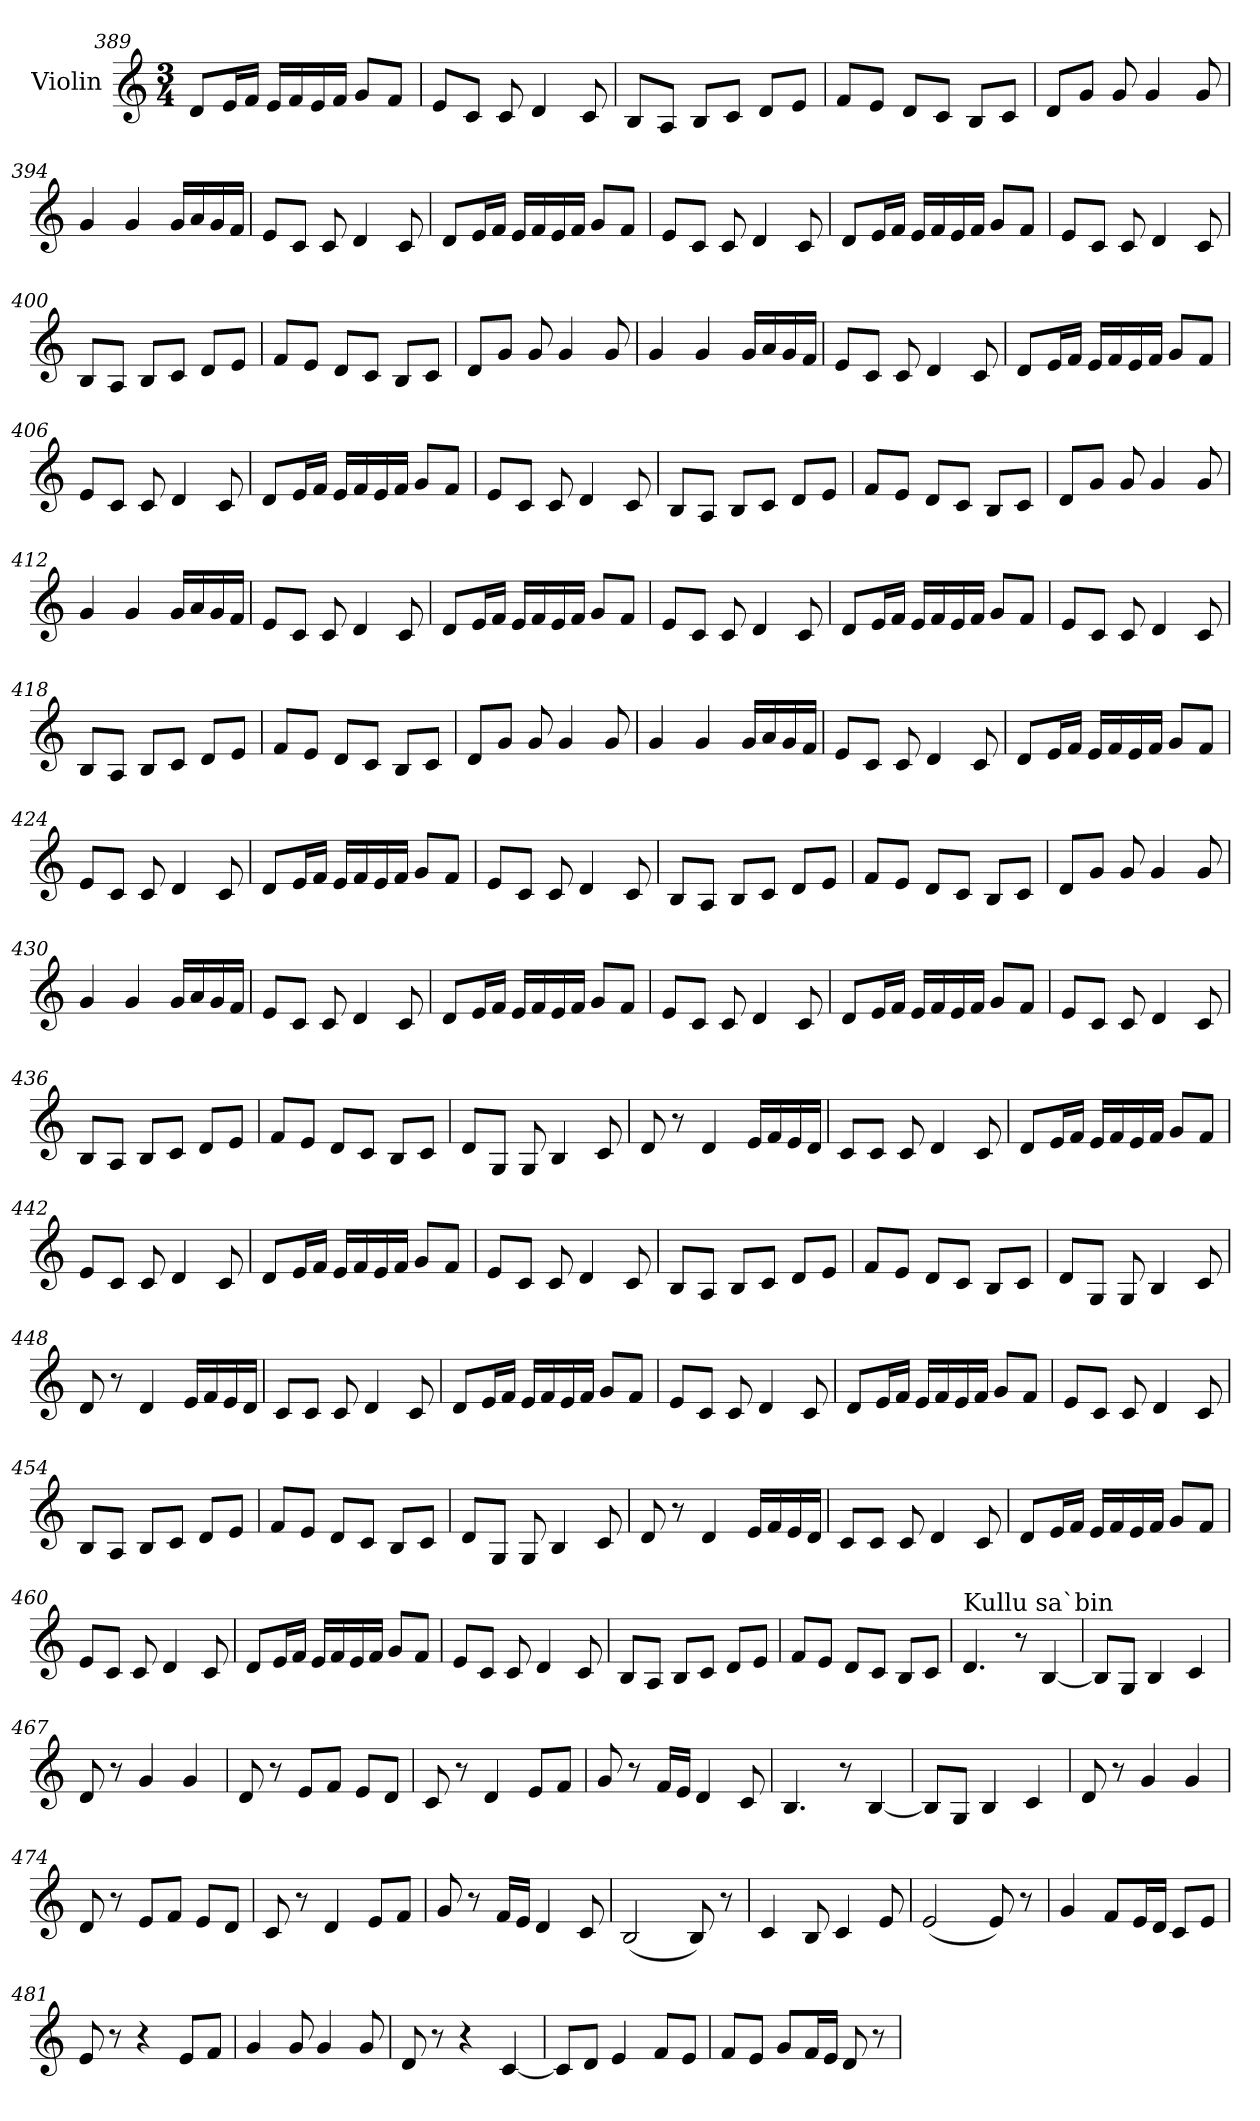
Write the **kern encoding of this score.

**kern
*part1
*staff1
*I"Violin
*clefG2
*k[]
*C:
*M3/4
=389
8d/L
16e/L
16f/JJ
16e/LL
16f/
16e/
16f/JJ
8g/L
8f/J
=390
8e/L
8c/J
8c/
4d/
8c/
=391
8B/L
8A/J
8B/L
8c/J
8d/L
8e/J
=392
8f/L
8e/J
8d/L
8c/J
8B/L
8c/J
!!LO:PB:g=z
=393
8d/L
8g/J
8g/
4g/
8g/
!!LO:PB:g=z
=394
4g/
4g/
16g/LL
16a/
16g/
16f/JJ
=395
8e/L
8c/J
8c/
4d/
8c/
=396
8d/L
16e/L
16f/JJ
16e/LL
16f/
16e/
16f/JJ
8g/L
8f/J
=397
8e/L
8c/J
8c/
4d/
8c/
!!LO:PB:g=z
=398
8d/L
16e/L
16f/JJ
16e/LL
16f/
16e/
16f/JJ
8g/L
8f/J
!!LO:PB:g=z
=399
8e/L
8c/J
8c/
4d/
8c/
=400
8B/L
8A/J
8B/L
8c/J
8d/L
8e/J
=401
8f/L
8e/J
8d/L
8c/J
8B/L
8c/J
=402
8d/L
8g/J
8g/
4g/
8g/
=403
4g/
4g/
16g/LL
16a/
16g/
16f/JJ
!!LO:PB:g=z
=404
8e/L
8c/J
8c/
4d/
8c/
!!LO:PB:g=z
=405
8d/L
16e/L
16f/JJ
16e/LL
16f/
16e/
16f/JJ
8g/L
8f/J
=406
8e/L
8c/J
8c/
4d/
8c/
=407
8d/L
16e/L
16f/JJ
16e/LL
16f/
16e/
16f/JJ
8g/L
8f/J
=408
8e/L
8c/J
8c/
4d/
8c/
!!LO:PB:g=z
=409
8B/L
8A/J
8B/L
8c/J
8d/L
8e/J
!!LO:PB:g=z
=410
8f/L
8e/J
8d/L
8c/J
8B/L
8c/J
=411
8d/L
8g/J
8g/
4g/
8g/
=412
4g/
4g/
16g/LL
16a/
16g/
16f/JJ
=413
8e/L
8c/J
8c/
4d/
8c/
=414
8d/L
16e/L
16f/JJ
16e/LL
16f/
16e/
16f/JJ
8g/L
8f/J
!!LO:PB:g=z
=415
8e/L
8c/J
8c/
4d/
8c/
!!LO:PB:g=z
=416
8d/L
16e/L
16f/JJ
16e/LL
16f/
16e/
16f/JJ
8g/L
8f/J
=417
8e/L
8c/J
8c/
4d/
8c/
=418
8B/L
8A/J
8B/L
8c/J
8d/L
8e/J
=419
8f/L
8e/J
8d/L
8c/J
8B/L
8c/J
!!LO:PB:g=z
=420
8d/L
8g/J
8g/
4g/
8g/
!!LO:PB:g=z
=421
4g/
4g/
16g/LL
16a/
16g/
16f/JJ
=422
8e/L
8c/J
8c/
4d/
8c/
=423
8d/L
16e/L
16f/JJ
16e/LL
16f/
16e/
16f/JJ
8g/L
8f/J
=424
8e/L
8c/J
8c/
4d/
8c/
!!LO:PB:g=z
=425
8d/L
16e/L
16f/JJ
16e/LL
16f/
16e/
16f/JJ
8g/L
8f/J
!!LO:PB:g=z
=426
8e/L
8c/J
8c/
4d/
8c/
=427
8B/L
8A/J
8B/L
8c/J
8d/L
8e/J
=428
8f/L
8e/J
8d/L
8c/J
8B/L
8c/J
=429
8d/L
8g/J
8g/
4g/
8g/
=430
4g/
4g/
16g/LL
16a/
16g/
16f/JJ
!!LO:PB:g=z
=431
8e/L
8c/J
8c/
4d/
8c/
=432
8d/L
16e/L
16f/JJ
16e/LL
16f/
16e/
16f/JJ
8g/L
8f/J
=433
8e/L
8c/J
8c/
4d/
8c/
=434
8d/L
16e/L
16f/JJ
16e/LL
16f/
16e/
16f/JJ
8g/L
8f/J
=435
8e/L
8c/J
8c/
4d/
8c/
!!LO:PB:g=z
=436
8B/L
8A/J
8B/L
8c/J
8d/L
8e/J
!!LO:PB:g=z
=437
8f/L
8e/J
8d/L
8c/J
8B/L
8c/J
=438
8d/L
8G/J
8G/
4B/
8c/
=439
8d/
8r
4d/
16e/LL
16f/
16e/
16d/JJ
=440
8c/L
8c/J
8c/
4d/
8c/
!!LO:PB:g=z
=441
8d/L
16e/L
16f/JJ
16e/LL
16f/
16e/
16f/JJ
8g/L
8f/J
!!LO:PB:g=z
=442
8e/L
8c/J
8c/
4d/
8c/
=443
8d/L
16e/L
16f/JJ
16e/LL
16f/
16e/
16f/JJ
8g/L
8f/J
=444
8e/L
8c/J
8c/
4d/
8c/
=445
8B/L
8A/J
8B/L
8c/J
8d/L
8e/J
!!LO:PB:g=z
=446
8f/L
8e/J
8d/L
8c/J
8B/L
8c/J
!!LO:PB:g=z
=447
8d/L
8G/J
8G/
4B/
8c/
=448
8d/
8r
4d/
16e/LL
16f/
16e/
16d/JJ
=449
8c/L
8c/J
8c/
4d/
8c/
=450
8d/L
16e/L
16f/JJ
16e/LL
16f/
16e/
16f/JJ
8g/L
8f/J
!!LO:PB:g=z
=451
8e/L
8c/J
8c/
4d/
8c/
!!LO:PB:g=z
=452
8d/L
16e/L
16f/JJ
16e/LL
16f/
16e/
16f/JJ
8g/L
8f/J
=453
8e/L
8c/J
8c/
4d/
8c/
=454
8B/L
8A/J
8B/L
8c/J
8d/L
8e/J
=455
8f/L
8e/J
8d/L
8c/J
8B/L
8c/J
!!LO:PB:g=z
=456
8d/L
8G/J
8G/
4B/
8c/
!!LO:PB:g=z
=457
8d/
8r
4d/
16e/LL
16f/
16e/
16d/JJ
=458
8c/L
8c/J
8c/
4d/
8c/
=459
8d/L
16e/L
16f/JJ
16e/LL
16f/
16e/
16f/JJ
8g/L
8f/J
=460
8e/L
8c/J
8c/
4d/
8c/
!!LO:PB:g=z
=461
8d/L
16e/L
16f/JJ
16e/LL
16f/
16e/
16f/JJ
8g/L
8f/J
!!LO:PB:g=z
=462
8e/L
8c/J
8c/
4d/
8c/
=463
8B/L
8A/J
8B/L
8c/J
8d/L
8e/J
=464
8f/L
8e/J
8d/L
8c/J
8B/L
8c/J
=465
!LO:TX:a:t=Kullu sa`bin
4.d/
8r
[4B/
!!LO:PB:g=z
=466
8B/L]
8G/J
4B/
4c/
=467
8d/
8r
4g/
4g/
!!LO:PB:g=z
=468
8d/
8r
8e/L
8f/J
8e/L
8d/J
=469
8c/
8r
4d/
8e/L
8f/J
=470
8g/
8r
16f/LL
16e/JJ
4d/
8c/
=471
4.B/
8r
[4B/
!!LO:PB:g=z
=472
8B/L]
8G/J
4B/
4c/
=473
8d/
8r
4g/
4g/
=474
8d/
8r
8e/L
8f/J
8e/L
8d/J
=475
8c/
8r
4d/
8e/L
8f/J
=476
8g/
8r
16f/LL
16e/JJ
4d/
8c/
=477
(2B/
8B/)
8r
!!LO:PB:g=z
=478
4c/
8B/
4c/
8e/
=479
(2e/
8e/)
8r
!!LO:PB:g=z
=480
4g/
8f/L
16e/L
16d/JJ
8c/L
8e/J
=481
8e/
8r
4r
8e/L
8f/J
=482
4g/
8g/
4g/
8g/
=483
8d/
8r
4r
[4c/
=484
8c/L]
8d/J
4e/
8f/L
8e/J
!!LO:PB:g=z
=485
8f/L
8e/J
8g/L
16f/L
16e/JJ
8d/
8r
=
*-
